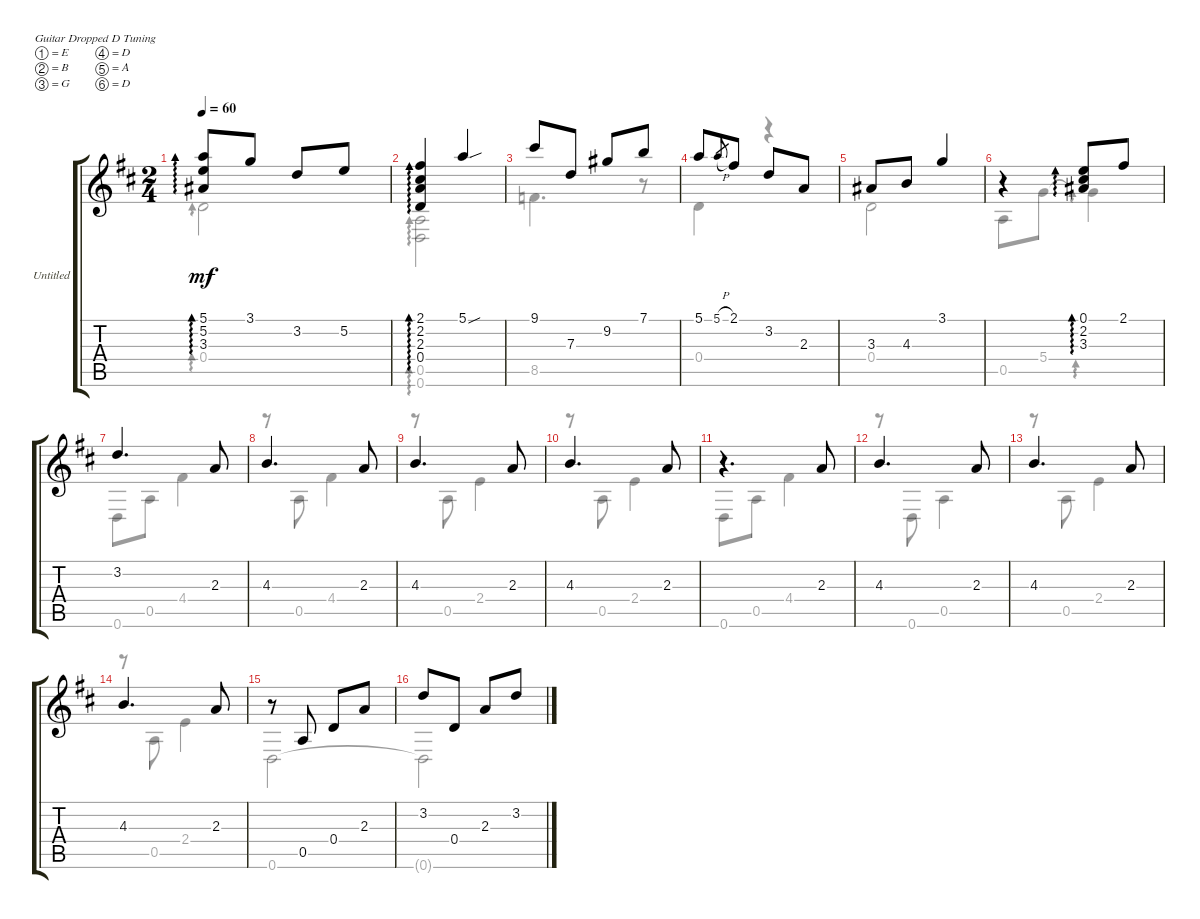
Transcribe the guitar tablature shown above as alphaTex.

\bracketExtendMode groupsimilarinstruments
\firstSystemTrackNameOrientation horizontal
\otherSystemsTrackNameOrientation horizontal
\track ("Untitled" "Untitled") {instrument acousticguitarnylon}
\staff {score tabs}
\tuning (E4 B3 G3 D3 A2 D2)
\voice
\ts (2 4)
\tempo 60
\clef g2
\ks d
(5.1 5.2 3.3).8{ad 0 dy mf} 3.1.8 3.2.8 5.2.8 |
(2.1 2.2 2.3 0.4).4{ad 0} 5.1{sou}.4 |
9.1.8 7.3.8 9.2.8 7.1.8 |
5.1.8 5.1{h}.8{gr} 2.1.8 3.2.8 2.3.8 |
3.3.8 4.3.8 3.1.4 |
r.4 (0.1 2.2 3.3).8{ad 0} 2.1.8 |
3.2.4{d} 2.3.8 |
4.3.4{d} 2.3.8 |
4.3.4{d} 2.3.8 |
4.3.4{d} 2.3.8 |
r.4{d} 2.3.8 |
4.3.4{d} 2.3.8 |
4.3.4{d} 2.3.8 |
4.3.4{d} 2.3.8 |
r.8 0.5.8 0.4.8 2.3.8 |
3.2.8 0.4.8 2.3.8 3.2.8
\voice
\clef g2
\ottava regular
\simile none
\ks d
0.4.2{ad 0 dy mf} |
(0.5 0.6).2{ad 0} |
8.5.4{d} r.8 |
0.4.4 r.4 |
0.4.2 |
0.5.8 5.4.8 5.4{t}.4{ad 0} |
0.6.8 0.5.8 4.4.4 |
r.8 0.5.8 4.4.4 |
r.8 0.5.8 2.4.4 |
r.8 0.5.8 2.4.4 |
0.6.8 0.5.8 4.4.4 |
r.8 0.6.8 0.5.4 |
r.8 0.5.8 2.4.4 |
r.8 0.5.8 2.4.4 |
0.6.2 |
0.6{t}.2
